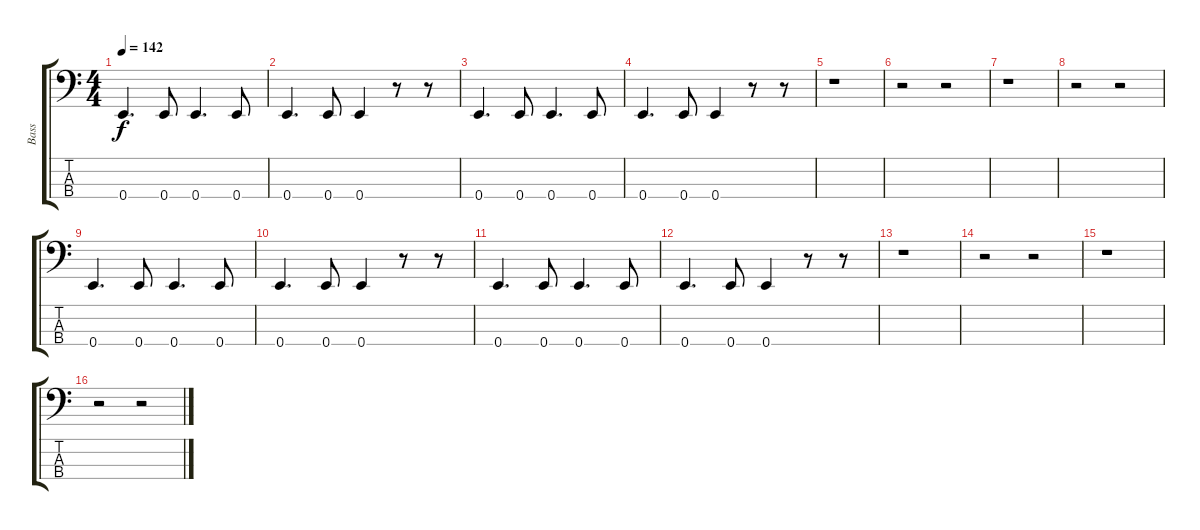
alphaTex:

\track ("Bass" "Bass") {instrument fretlessbass}
\staff {score tabs}
\tuning (G2 D2 A1 E1) {hide}
\ts (4 4)
\tempo 142
\clef f4
\ks c
0.4.4{d dy f} 0.4.8 0.4.4{d} 0.4.8 |
0.4.4{d} 0.4.8 0.4.4 r.8 r.8 |
0.4.4{d} 0.4.8 0.4.4{d} 0.4.8 |
0.4.4{d} 0.4.8 0.4.4 r.8 r.8 |
r.1 |
r.2 r.2 |
r.1 |
r.2 r.2 |
0.4.4{d} 0.4.8 0.4.4{d} 0.4.8 |
0.4.4{d} 0.4.8 0.4.4 r.8 r.8 |
0.4.4{d} 0.4.8 0.4.4{d} 0.4.8 |
0.4.4{d} 0.4.8 0.4.4 r.8 r.8 |
r.1 |
r.2 r.2 |
r.1 |
r.2 r.2
